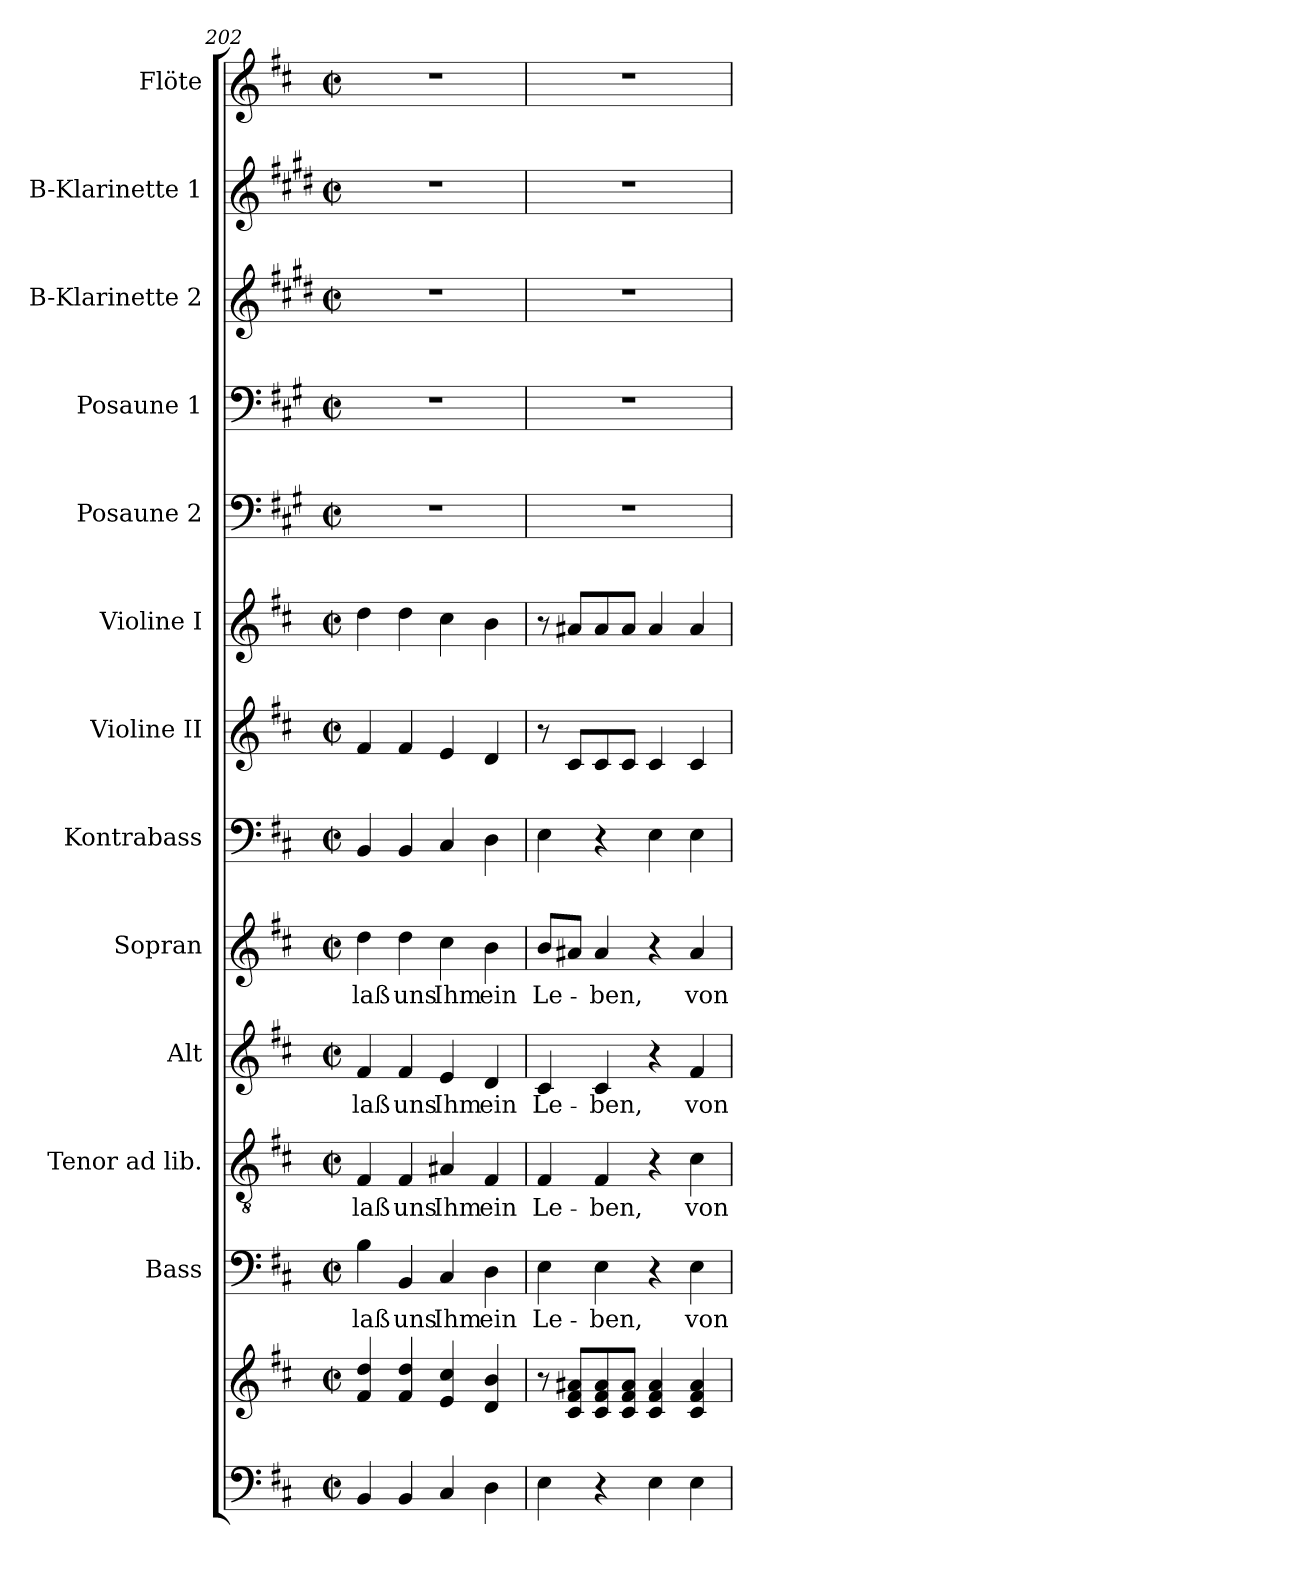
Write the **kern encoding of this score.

**kern	**kern	**kern	**text	**kern	**text	**kern	**text	**kern	**text	**kern	**kern	**kern	**kern	**kern	**kern	**kern	**kern
*part13	*part13	*part12	*part12	*part11	*part11	*part10	*part10	*part9	*part9	*part8	*part7	*part6	*part5	*part4	*part3	*part2	*part1
*staff14	*staff13	*staff12	*staff12	*staff11	*staff11	*staff10	*staff10	*staff9	*staff9	*staff8	*staff7	*staff6	*staff5	*staff4	*staff3	*staff2	*staff1
*	*	*I"Bass	*	*I"Tenor ad lib.	*	*I"Alt	*	*I"Sopran	*	*I"Kontrabass	*I"Violine II	*I"Violine I	*I"Posaune 2	*I"Posaune 1	*I"B-Klarinette 2	*I"B-Klarinette 1	*I"Flöte
*	*	*I'B.	*	*I'T.	*	*I'A.	*	*I'S.	*	*I'Kb.	*I'Vl. II	*I'Vl. I	*I'Pos 2	*I'Pos. 1	*I'B Kl. 2	*I'B Kl. 1	*I'Fl.
*clefF4	*clefG2	*clefF4	*	*clefGv2	*	*clefG2	*	*clefG2	*	*clefF4	*clefG2	*clefG2	*clefF4	*clefF4	*clefG2	*clefG2	*clefG2
*	*	*	*	*	*	*	*	*	*	*ITrd7c12	*	*	*ITrd4c7	*ITrd4c7	*ITrd1c2	*ITrd1c2	*
*k[f#c#]	*k[f#c#]	*k[f#c#]	*	*k[f#c#]	*	*k[f#c#]	*	*k[f#c#]	*	*k[f#c#]	*k[f#c#]	*k[f#c#]	*k[f#c#]	*k[f#c#]	*k[f#c#]	*k[f#c#]	*k[f#c#]
*D:	*D:	*D:	*	*D:	*	*D:	*	*D:	*	*D:	*D:	*D:	*D:	*D:	*D:	*D:	*D:
*M2/2	*M2/2	*M2/2	*	*M2/2	*	*M2/2	*	*M2/2	*	*M2/2	*M2/2	*M2/2	*M2/2	*M2/2	*M2/2	*M2/2	*M2/2
*met(c|)	*met(c|)	*met(c|)	*	*met(c|)	*	*met(c|)	*	*met(c|)	*	*met(c|)	*met(c|)	*met(c|)	*met(c|)	*met(c|)	*met(c|)	*met(c|)	*met(c|)
=202	=202	=202	=202	=202	=202	=202	=202	=202	=202	=202	=202	=202	=202	=202	=202	=202	=202
!	!	!	!LO:LY:b	!	!LO:LY:b	!	!LO:LY:b	!	!LO:LY:b	!	!	!	!	!	!	!	!
4BB/	4f#/ 4dd/	4B\	laß	4F#/	laß	4f#/	laß	4dd\	laß	4BBB/	4f#/	4dd\	1r	1r	1r	1r	1r
!	!	!	!LO:LY:b	!	!LO:LY:b	!	!LO:LY:b	!	!LO:LY:b	!	!	!	!	!	!	!	!
4BB/	4f#/ 4dd/	4BB/	uns	4F#/	uns	4f#/	uns	4dd\	uns	4BBB/	4f#/	4dd\	.	.	.	.	.
!	!	!	!LO:LY:b	!	!LO:LY:b	!	!LO:LY:b	!	!LO:LY:b	!	!	!	!	!	!	!	!
4C#/	4e/ 4cc#/	4C#/	Ihm	4A#X/	Ihm	4e/	Ihm	4cc#\	Ihm	4CC#/	4e/	4cc#\	.	.	.	.	.
!	!	!	!LO:LY:b	!	!LO:LY:b	!	!LO:LY:b	!	!LO:LY:b	!	!	!	!	!	!	!	!
4D\	4d/ 4b/	4D\	ein	4F#/	ein	4d/	ein	4b\	ein	4DD\	4d/	4b\	.	.	.	.	.
=203	=203	=203	=203	=203	=203	=203	=203	=203	=203	=203	=203	=203	=203	=203	=203	=203	=203
!	!	!	!LO:LY:b	!	!LO:LY:b	!	!LO:LY:b	!	!LO:LY:b	!	!	!	!	!	!	!	!
4E\	8r	4E\	Le-	4F#/	Le-	4c#/	Le-	8b/L	Le-	4EE\	8r	8r	1r	1r	1r	1r	1r
.	8c#/ 8f#/ 8a#X/L	.	.	.	.	.	.	8a#X/J	.	.	8c#/L	8a#X/L	.	.	.	.	.
!	!	!	!LO:LY:b	!	!LO:LY:b	!	!LO:LY:b	!	!LO:LY:b	!	!	!	!	!	!	!	!
4r	8c#/ 8f#/ 8a#/	4E\	-ben,	4F#/	-ben,	4c#/	-ben,	4a#/	-ben,	4r	8c#/	8a#/	.	.	.	.	.
.	8c#/ 8f#/ 8a#/J	.	.	.	.	.	.	.	.	.	8c#/J	8a#/J	.	.	.	.	.
4E\	4c#/ 4f#/ 4a#/	4r	.	4r	.	4r	.	4r	.	4EE\	4c#/	4a#/	.	.	.	.	.
!	!	!	!LO:LY:b	!	!LO:LY:b	!	!LO:LY:b	!	!LO:LY:b	!	!	!	!	!	!	!	!
4E\	4c#/ 4f#/ 4a#/	4E\	von	4c#\	von	4f#/	von	4a#/	von	4EE\	4c#/	4a#/	.	.	.	.	.
=	=	=	=	=	=	=	=	=	=	=	=	=	=	=	=	=	=
*-	*-	*-	*-	*-	*-	*-	*-	*-	*-	*-	*-	*-	*-	*-	*-	*-	*-
